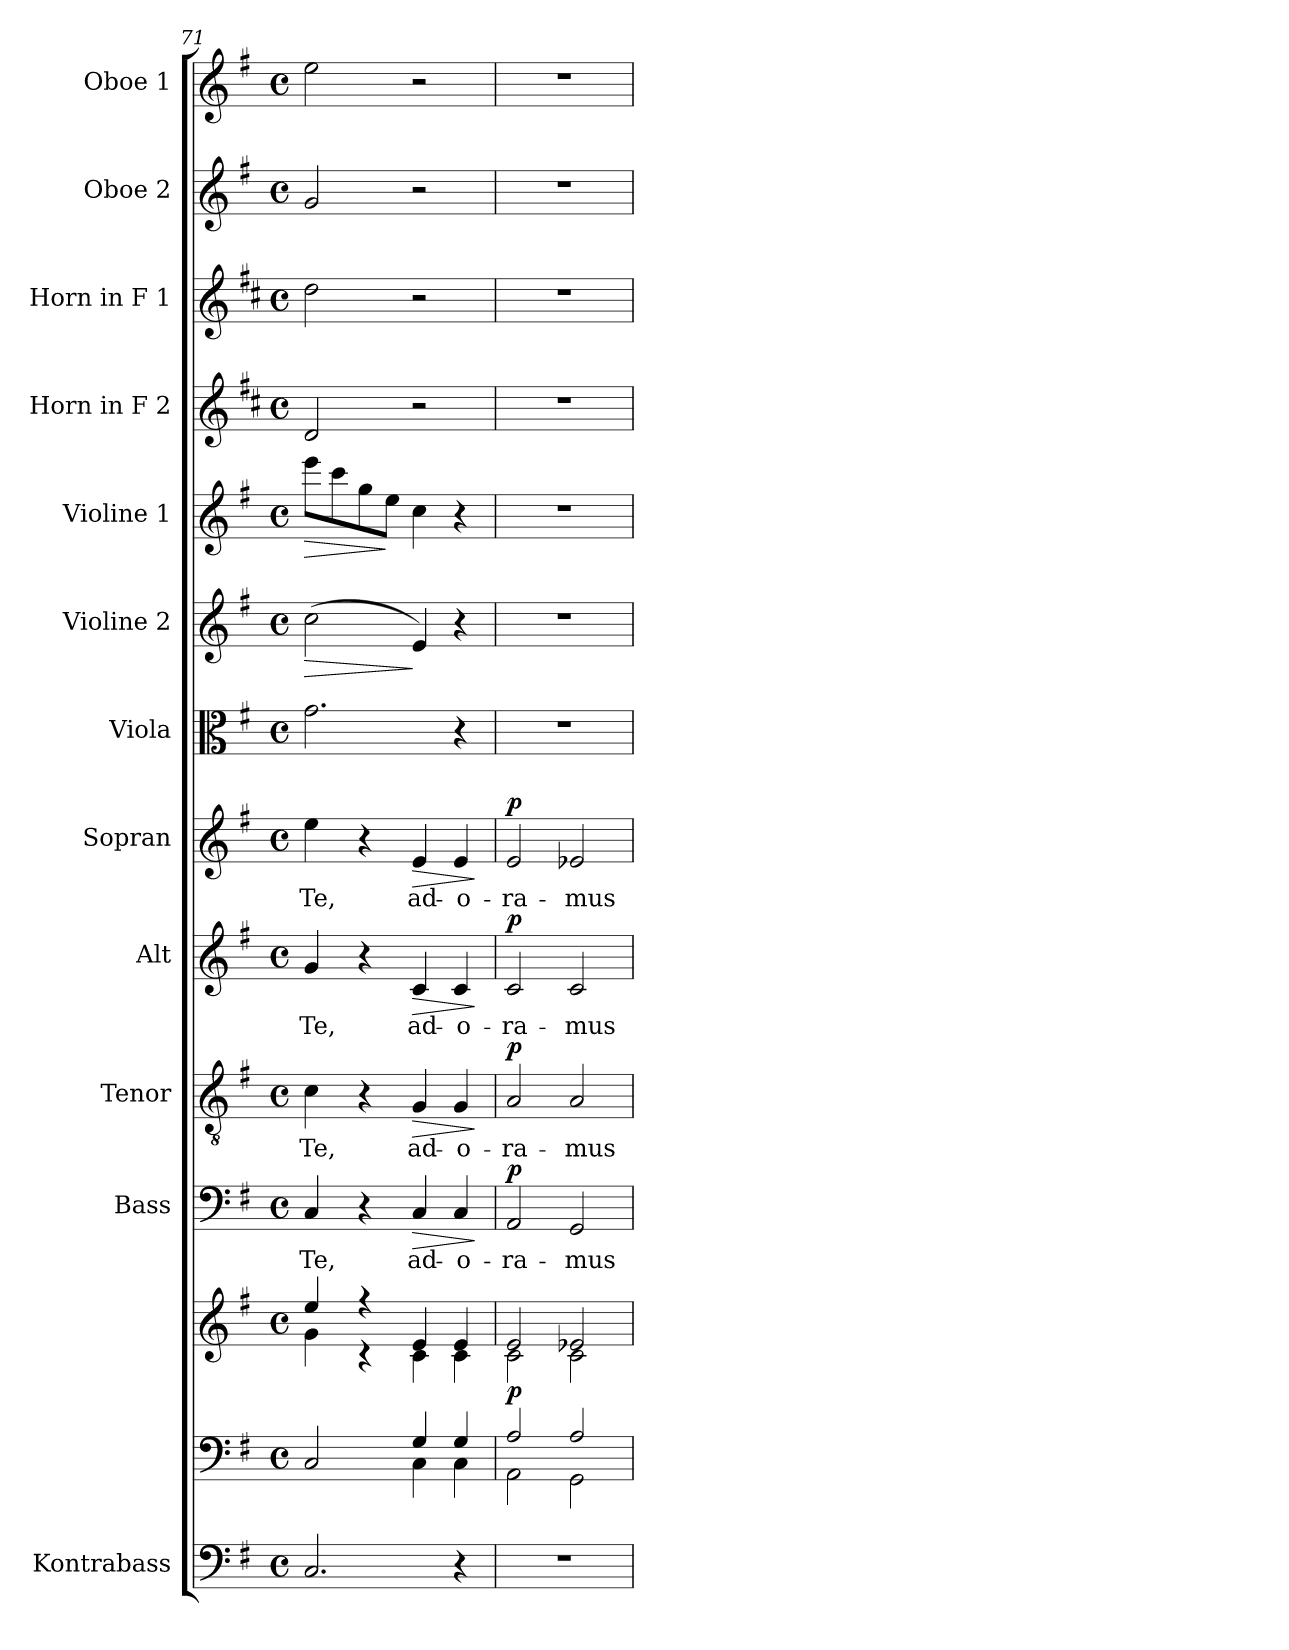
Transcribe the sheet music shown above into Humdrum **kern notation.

**kern	**kern	**kern	**dynam	**kern	**text	**dynam	**kern	**text	**dynam	**kern	**text	**dynam	**kern	**text	**dynam	**kern	**kern	**dynam	**kern	**dynam	**kern	**kern	**kern	**kern
*part13	*part12	*part12	*part12	*part11	*part11	*part11	*part10	*part10	*part10	*part9	*part9	*part9	*part8	*part8	*part8	*part7	*part6	*part6	*part5	*part5	*part4	*part3	*part2	*part1
*staff14	*staff13	*staff12	*staff12/13	*staff11	*staff11	*staff11	*staff10	*staff10	*staff10	*staff9	*staff9	*staff9	*staff8	*staff8	*staff8	*staff7	*staff6	*staff6	*staff5	*staff5	*staff4	*staff3	*staff2	*staff1
*I"Kontrabass	*	*	*	*I"Bass	*	*	*I"Tenor	*	*	*I"Alt	*	*	*I"Sopran	*	*	*I"Viola	*I"Violine 2	*	*I"Violine 1	*	*I"Horn in F 2	*I"Horn in F 1	*I"Oboe 2	*I"Oboe 1
*I'Kb.	*	*	*	*I'B.	*	*	*I'T.	*	*	*I'A.	*	*	*I'S.	*	*	*I'Vla.	*I'Vl. 2	*	*I'Vl. 1	*	*	*	*I'Ob. 2	*I'Ob. 1
*clefF4	*clefF4	*clefG2	*	*clefF4	*	*	*clefGv2	*	*	*clefG2	*	*	*clefG2	*	*	*clefC3	*clefG2	*	*clefG2	*	*clefG2	*clefG2	*clefG2	*clefG2
*ITrd7c12	*	*	*	*	*	*	*	*	*	*	*	*	*	*	*	*	*	*	*	*	*ITrd4c7	*ITrd4c7	*	*
*k[f#]	*k[f#]	*k[f#]	*	*k[f#]	*	*	*k[f#]	*	*	*k[f#]	*	*	*k[f#]	*	*	*k[f#]	*k[f#]	*	*k[f#]	*	*k[f#]	*k[f#]	*k[f#]	*k[f#]
*G:	*G:	*G:	*	*G:	*	*	*G:	*	*	*G:	*	*	*G:	*	*	*G:	*G:	*	*G:	*	*G:	*G:	*G:	*G:
*M4/4	*M4/4	*M4/4	*	*M4/4	*	*	*M4/4	*	*	*M4/4	*	*	*M4/4	*	*	*M4/4	*M4/4	*	*M4/4	*	*M4/4	*M4/4	*M4/4	*M4/4
*met(c)	*met(c)	*met(c)	*	*met(c)	*	*	*met(c)	*	*	*met(c)	*	*	*met(c)	*	*	*met(c)	*met(c)	*	*met(c)	*	*met(c)	*met(c)	*met(c)	*met(c)
=71	=71	=71	=71	=71	=71	=71	=71	=71	=71	=71	=71	=71	=71	=71	=71	=71	=71	=71	=71	=71	=71	=71	=71	=71
*	*^	*^	*	*	*	*	*	*	*	*	*	*	*	*	*	*	*	*	*	*	*	*	*	*
!	!	!	!	!	!	!	!LO:LY:b	!	!	!LO:LY:b	!	!	!LO:LY:b	!	!	!LO:LY:b	!	!	!	!LO:HP:b	!	!LO:HP:b	!	!	!	!
2.CC/	2C/	2ryy	4ee/	4g\	.	4C/	Te,	.	4c\	Te,	.	4g/	Te,	.	4ee\	Te,	.	2.g\	(>2cc\	>	8eee\L	>	2G/	2g\	2g/	2ee\
.	.	.	.	.	.	.	.	.	.	.	.	.	.	.	.	.	.	.	.	.	8ccc\	.	.	.	.	.
.	.	.	4r	4r	.	4r	.	.	4r	.	.	4r	.	.	4r	.	.	.	.	.	8gg\	.	.	.	.	.
.	.	.	.	.	.	.	.	.	.	.	.	.	.	.	.	.	.	.	.	.	8ee\J	]	.	.	.	.
!	!	!	!	!	!	!	!LO:LY:b	!LO:HP:b	!	!LO:LY:b	!LO:HP:b	!	!LO:LY:b	!LO:HP:b	!	!LO:LY:b	!LO:HP:b	!	!	!	!	!	!	!	!	!
.	4G!/	4C!\	4e!/	4c\	.	4C/	ad-	>	4G/	ad-	>	4c/	ad-	>	4e/	ad-	>	.	4e/)	]	4cc\	.	2r	2r	2r	2r
!	!	!	!	!	!	!	!LO:LY:b	!	!	!LO:LY:b	!	!	!LO:LY:b	!	!	!LO:LY:b	!	!	!	!	!	!	!	!	!	!
4r	4G!/	4C!\	4e!/	4c\	.	4C/	-o-	.	4G/	-o-	.	4c/	-o-	.	4e/	-o-	.	4r	4r	.	4r	.	.	.	.	.
*	*v	*v	*	*	*	*	*	*	*	*	*	*	*	*	*	*	*	*	*	*	*	*	*	*	*	*
*	*	*v	*v	*	*	*	*	*	*	*	*	*	*	*	*	*	*	*	*	*	*	*	*	*	*
.	.	.	.	.	.	]	.	.	]	.	.	]	.	.	]	.	.	.	.	.	.	.	.	.
=72	=72	=72	=72	=72	=72	=72	=72	=72	=72	=72	=72	=72	=72	=72	=72	=72	=72	=72	=72	=72	=72	=72	=72	=72
*	*^	*^	*	*	*	*	*	*	*	*	*	*	*	*	*	*	*	*	*	*	*	*	*	*
!	!	!	!	!	!LO:DY:b	!	!LO:LY:b	!LO:DY:a	!	!LO:LY:b	!LO:DY:a	!	!LO:LY:b	!LO:DY:a	!	!LO:LY:b	!LO:DY:a	!	!	!	!	!	!	!	!	!
1r	2A!/	2AA!\	2e!/	2c!\	p	2AA/	-ra-	p	2A/	-ra-	p	2c/	-ra-	p	2e/	-ra-	p	1r	1r	.	1r	.	1r	1r	1r	1r
!	!	!	!	!	!	!	!LO:LY:b	!	!	!LO:LY:b	!	!	!LO:LY:b	!	!	!LO:LY:b	!	!	!	!	!	!	!	!	!	!
.	2A!/	2GG!\	2e-X!/	2c!\	.	2GG/	-mus	.	2A/	-mus	.	2c/	-mus	.	2e-X/	-mus	.	.	.	.	.	.	.	.	.	.
*	*v	*v	*	*	*	*	*	*	*	*	*	*	*	*	*	*	*	*	*	*	*	*	*	*	*	*
*	*	*v	*v	*	*	*	*	*	*	*	*	*	*	*	*	*	*	*	*	*	*	*	*	*	*
=	=	=	=	=	=	=	=	=	=	=	=	=	=	=	=	=	=	=	=	=	=	=	=	=
*-	*-	*-	*-	*-	*-	*-	*-	*-	*-	*-	*-	*-	*-	*-	*-	*-	*-	*-	*-	*-	*-	*-	*-	*-
